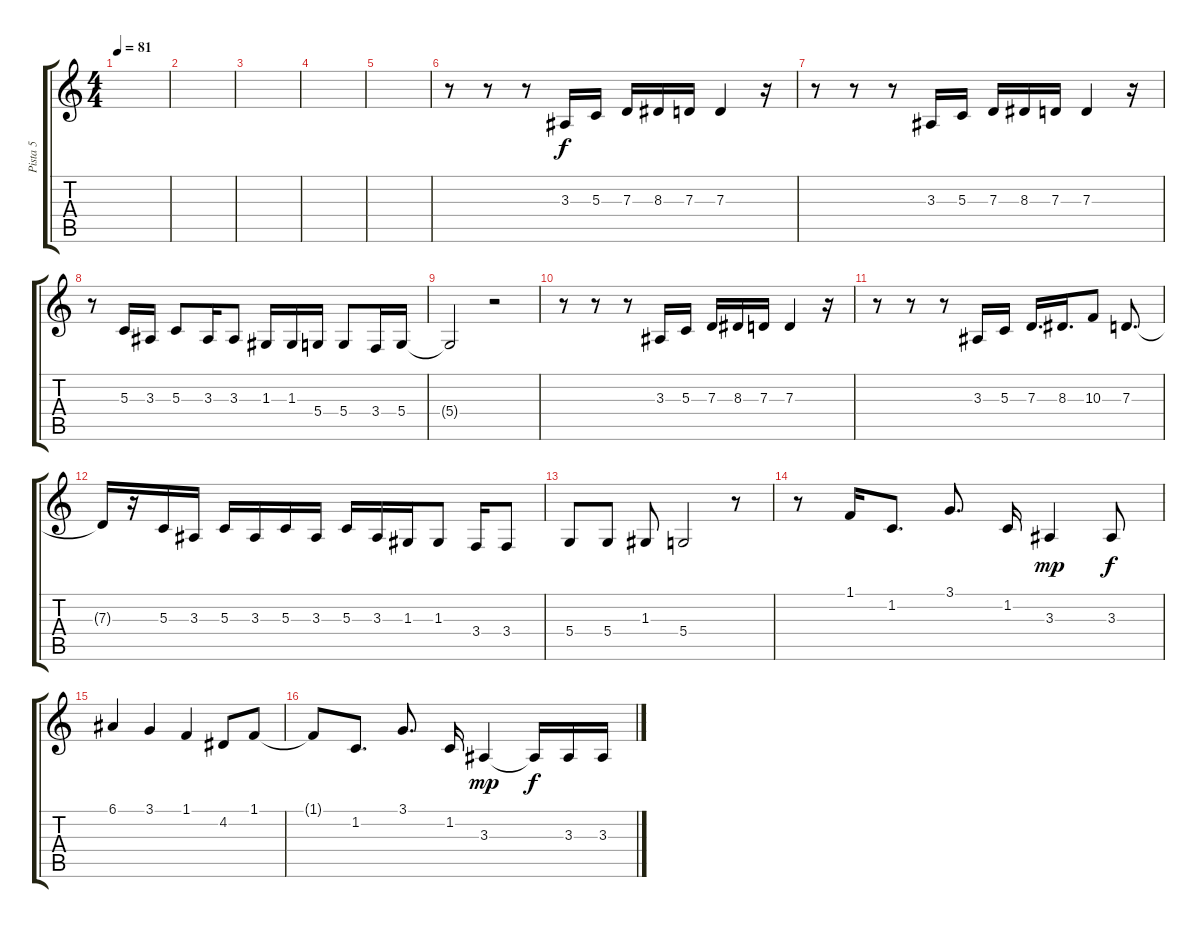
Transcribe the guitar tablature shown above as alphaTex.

\track ("Pista 5" "Pista 5") {instrument tenorsax}
\staff {score tabs}
\tuning (E4 B3 G3 D3 A2 E2) {hide}
\ts (4 4)
\tempo 81
\clef g2
\ks c
|
|
|
|
|
r.8 r.8 r.8 3.3.16 5.3.16 7.3.16 8.3.16 7.3.16 7.3.4 r.16 |
r.8 r.8 r.8 3.3.16 5.3.16 7.3.16 8.3.16 7.3.16 7.3.4 r.16 |
r.8 5.3.16 3.3.16 5.3.8 3.3.16 3.3.8 1.3.16 1.3.16 5.4.16 5.4.8 3.4.16 5.4.16 |
5.4{t}.2 r.2 |
r.8 r.8 r.8 3.3.16 5.3.16 7.3.16 8.3.16 7.3.16 7.3.4 r.16 |
r.8 r.8 r.8 3.3.16 5.3.16 7.3.16{d} 8.3.16{d} 10.3.8 7.3.8{d} |
7.3{t}.16 r.16 5.3.16 3.3.16 5.3.16 3.3.16 5.3.16 3.3.16 5.3.16 3.3.16 1.3.16 1.3.8 3.4.16 3.4.8 |
5.4.8 5.4.8 1.3.8 5.4.2 r.8 |
r.8 1.1.16 1.2.8{d} 3.1.8{d} 1.2.16 3.3.4{dy mp} 3.3.8{dy f} |
6.1.4 3.1.4 1.1.4 4.2.8 1.1.8 |
1.1{t}.8 1.2.8{d} 3.1.8{d} 1.2.16 3.3.4{dy mp} 3.3{t}.16{dy f} 3.3.16 3.3.16
